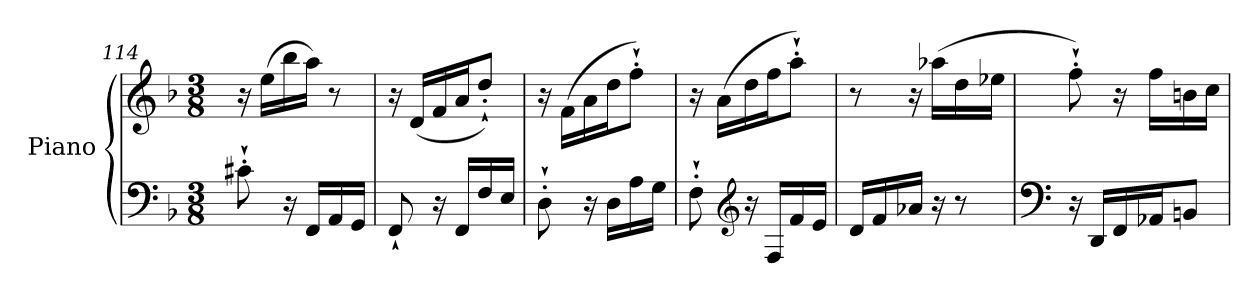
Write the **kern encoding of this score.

**kern	**kern
*part1	*part1
*staff2	*staff1
*I"Piano	*
*I'Pno	*
*clefF4	*clefG2
*k[b-]	*k[b-]
*M3/8	*M3/8
=114	=114
8c#X'`\	16r
.	(>16ee\LL
16r	16bb-\
16FF/LL	16aa\JJ)
16AA/	8r
16GG/JJ	.
!!LO:LB:g=z
=115	=115
8FF`/	16r
.	(<16d/LL
16r	16f/
16FF/LL	16a/J
16F/	8dd'`/J)
16E/JJ	.
=116	=116
8D'`\	16r
.	(>16f\LL
16r	16a\
16D\LL	16dd\J
16A\	8ff'`\J)
16G\JJ	.
=117	=117
8F'`\	16r
.	(>16a\LL
*clefG2	*
16r	16dd\
16F/LL	16ff\J
16f/	8aa'`\J)
16e/JJ	.
=118	=118
16d/LL	8r
16f/	.
16a-X/JJ	16r
16r	(>16aa-X\LL
8r	16dd\
.	16ee-X\JJ
=119	=119
*clefF4	*
16r	8ff'`\)
16DD/LL	.
16FF/	16r
16AA-X/J	16ff\LL
8BBn/J	16bn\
.	16cc\JJ
=	=
*-	*-
